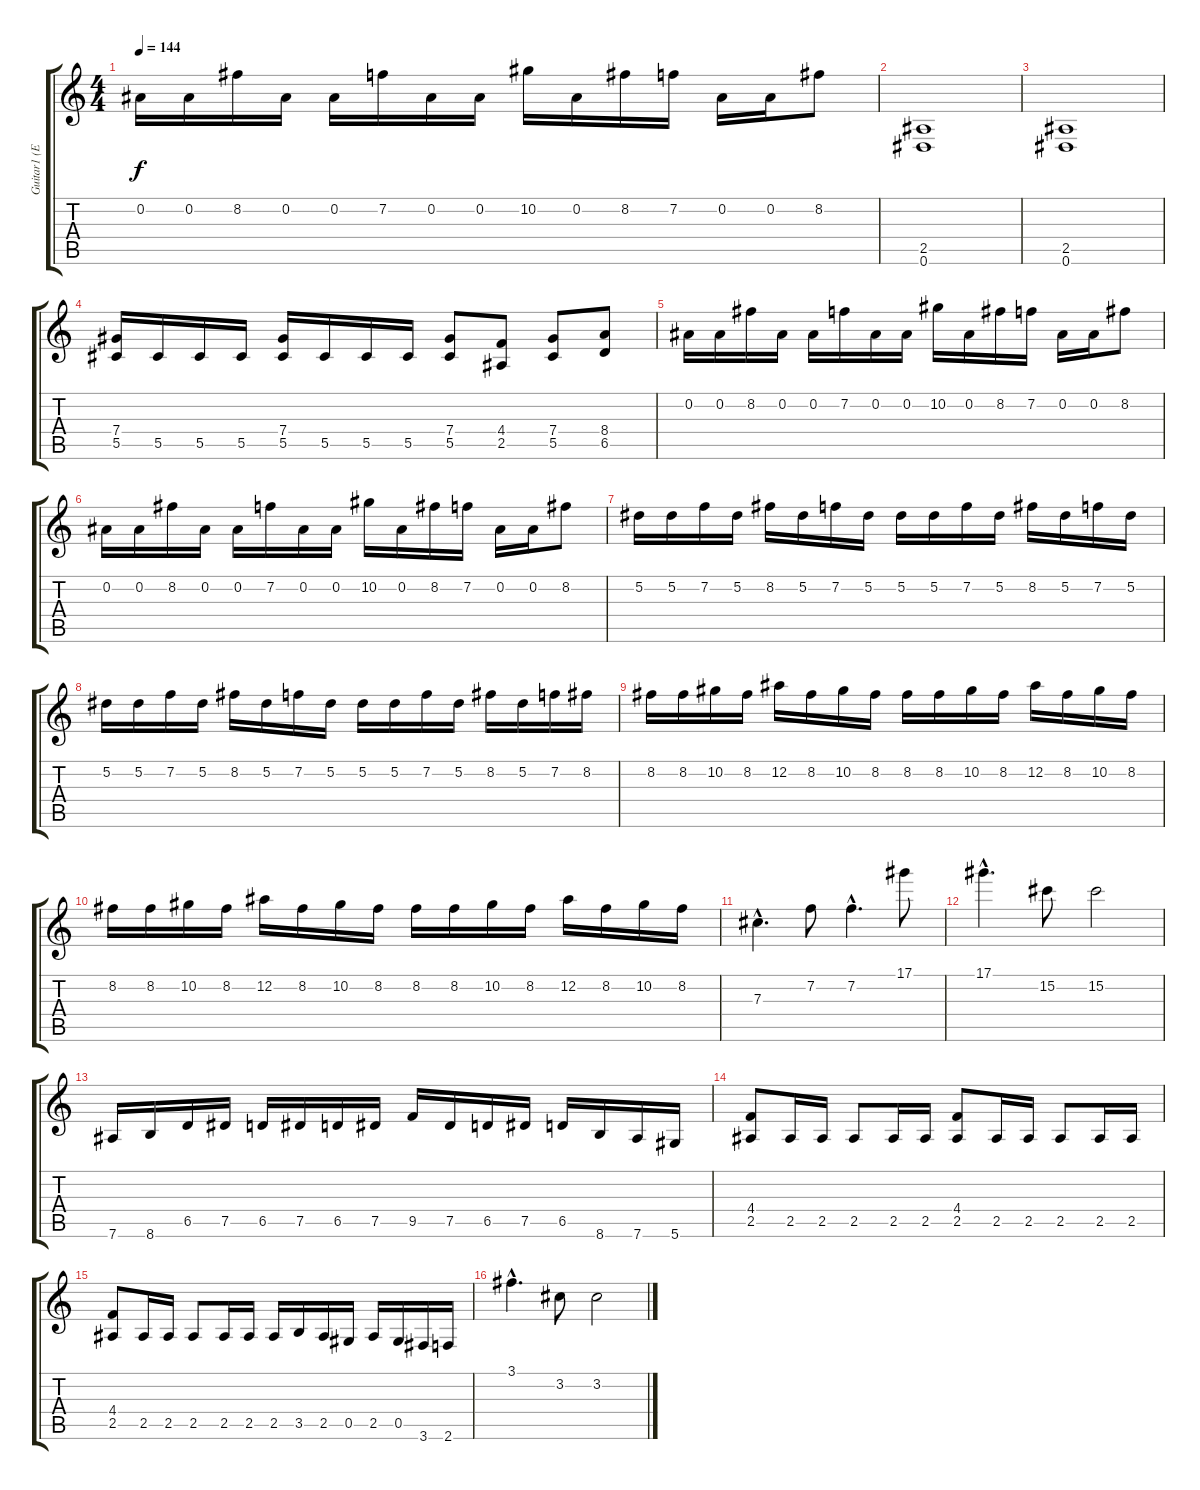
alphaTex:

\track ("Guitar1 (Eb-tuning)" "Guitar1 (E") {instrument distortionguitar}
\staff {score tabs}
\tuning (Eb4 Bb3 Gb3 Db3 Ab2 Eb2) {hide}
\ts (4 4)
\tempo 144
\clef g2
\ks c
0.2.16{dy f} 0.2.16 8.2.16 0.2.16 0.2.16 7.2.16 0.2.16 0.2.16 10.2.16 0.2.16 8.2.16 7.2.16 0.2.16 0.2.16 8.2.8 |
(2.5 0.6).1 |
(2.5 0.6).1 |
(7.4 5.5).16 5.5.16 5.5.16 5.5.16 (7.4 5.5).16 5.5.16 5.5.16 5.5.16 (7.4 5.5).8 (4.4 2.5).8 (7.4 5.5).8 (8.4 6.5).8 |
0.2.16 0.2.16 8.2.16 0.2.16 0.2.16 7.2.16 0.2.16 0.2.16 10.2.16 0.2.16 8.2.16 7.2.16 0.2.16 0.2.16 8.2.8 |
0.2.16 0.2.16 8.2.16 0.2.16 0.2.16 7.2.16 0.2.16 0.2.16 10.2.16 0.2.16 8.2.16 7.2.16 0.2.16 0.2.16 8.2.8 |
5.2.16 5.2.16 7.2.16 5.2.16 8.2.16 5.2.16 7.2.16 5.2.16 5.2.16 5.2.16 7.2.16 5.2.16 8.2.16 5.2.16 7.2.16 5.2.16 |
5.2.16 5.2.16 7.2.16 5.2.16 8.2.16 5.2.16 7.2.16 5.2.16 5.2.16 5.2.16 7.2.16 5.2.16 8.2.16 5.2.16 7.2.16 8.2.16 |
8.2.16 8.2.16 10.2.16 8.2.16 12.2.16 8.2.16 10.2.16 8.2.16 8.2.16 8.2.16 10.2.16 8.2.16 12.2.16 8.2.16 10.2.16 8.2.16 |
8.2.16 8.2.16 10.2.16 8.2.16 12.2.16 8.2.16 10.2.16 8.2.16 8.2.16 8.2.16 10.2.16 8.2.16 12.2.16 8.2.16 10.2.16 8.2.16 |
7.3{hac}.4{d} 7.2.8 7.2{hac}.4{d} 17.1.8 |
17.1{hac}.4{d} 15.2.8 15.2.2 |
7.6.16 8.6.16 6.5.16 7.5.16 6.5.16 7.5.16 6.5.16 7.5.16 9.5.16 7.5.16 6.5.16 7.5.16 6.5.16 8.6.16 7.6.16 5.6.16 |
(4.4 2.5).8 2.5.16 2.5.16 2.5.8 2.5.16 2.5.16 (4.4 2.5).8 2.5.16 2.5.16 2.5.8 2.5.16 2.5.16 |
(4.4 2.5).8 2.5.16 2.5.16 2.5.8 2.5.16 2.5.16 2.5.16 3.5.16 2.5.16 0.5.16 2.5.16 0.5.16 3.6.16 2.6.16 |
3.1{hac}.4{d} 3.2.8 3.2.2
